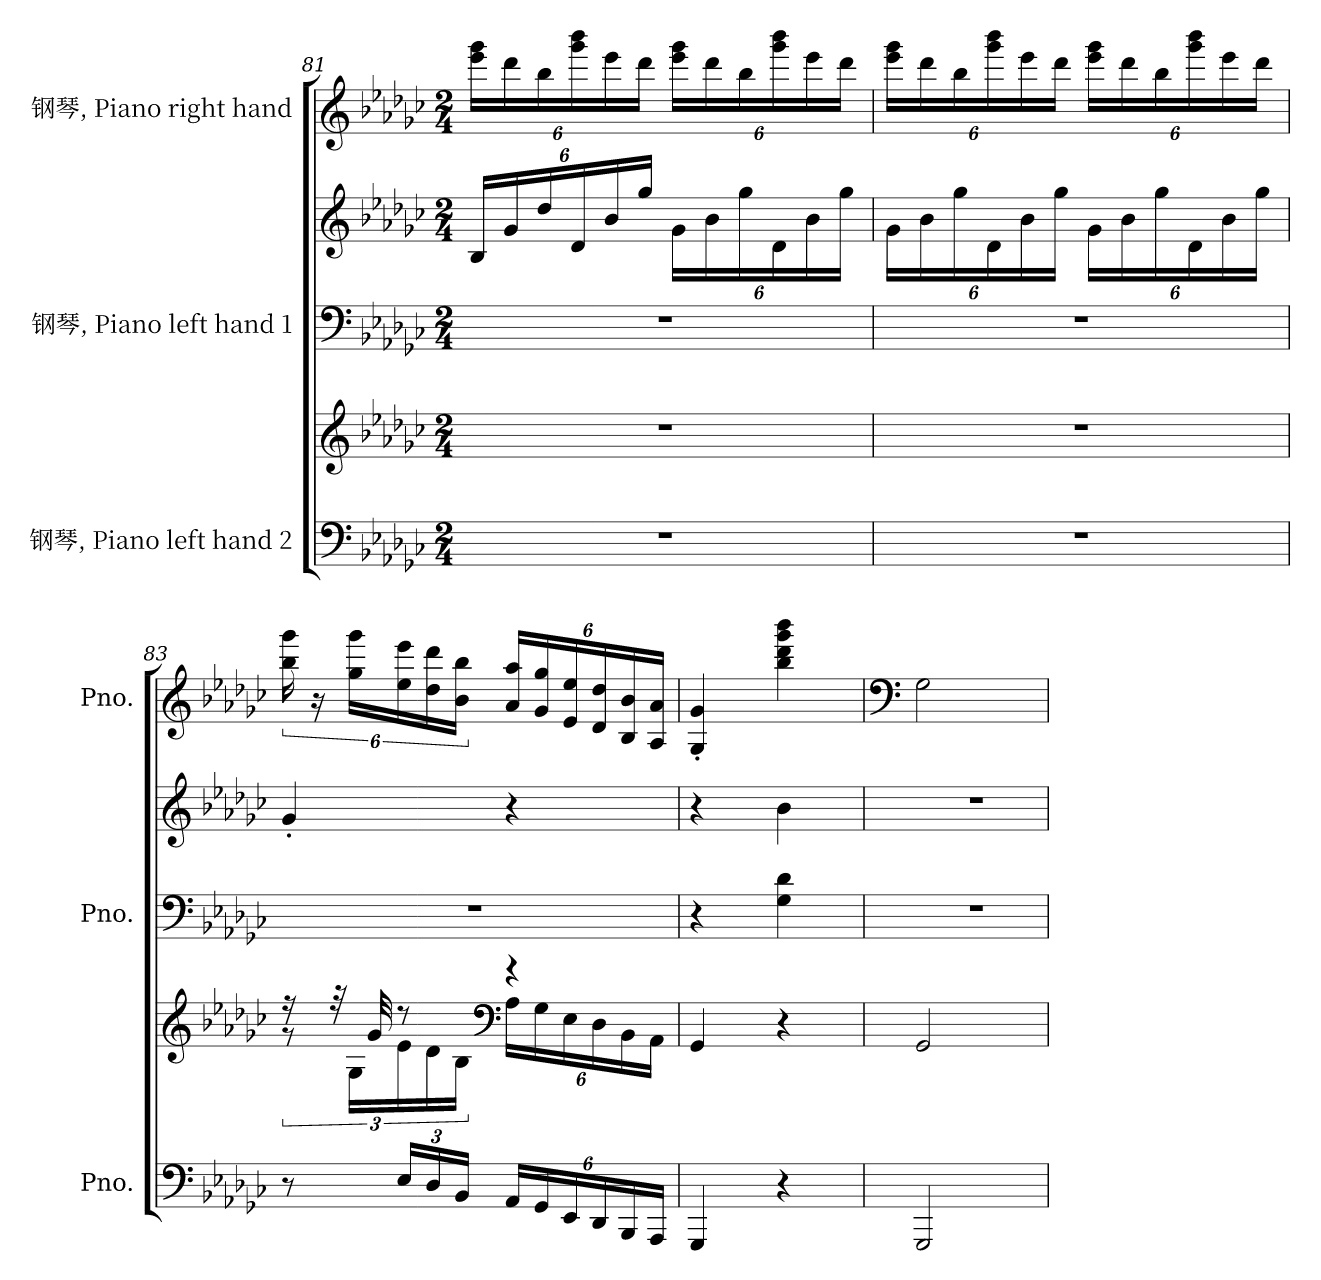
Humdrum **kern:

**kern	**kern	**kern	**kern	**kern
*part3	*part3	*part2	*part2	*part1
*staff5	*staff4	*staff3	*staff2	*staff1
*I"钢琴, Piano left hand 2	*	*I"钢琴, Piano left hand 1	*	*I"钢琴, Piano right hand
*I'Pno.	*	*I'Pno.	*	*I'Pno.
*clefF4	*clefG2	*clefF4	*clefG2	*clefG2
*k[b-e-a-d-g-c-]	*k[b-e-a-d-g-c-]	*k[b-e-a-d-g-c-]	*k[b-e-a-d-g-c-]	*k[b-e-a-d-g-c-]
*M2/4	*M2/4	*M2/4	*M2/4	*M2/4
*	*	*	*Xbrackettup	*Xbrackettup
=81	=81	=81	=81	=81
2r	2r	2r	24B-/LL	24eee-\ 24ggg-\LL
.	.	.	24g-/	24ddd-\
.	.	.	24dd-/	24bb-\
.	.	.	24d-/	24ggg-\ 24bbb-\
.	.	.	24b-/	24eee-\
.	.	.	24gg-/JJ	24ddd-\JJ
.	.	.	24g-\LL	24eee-\ 24ggg-\LL
.	.	.	24b-\	24ddd-\
.	.	.	24gg-\	24bb-\
.	.	.	24d-\	24ggg-\ 24bbb-\
.	.	.	24b-\	24eee-\
.	.	.	24gg-\JJ	24ddd-\JJ
!!LO:PB:g=z
=82	=82	=82	=82	=82
2r	2r	2r	24g-\LL	24eee-\ 24ggg-\LL
.	.	.	24b-\	24ddd-\
.	.	.	24gg-\	24bb-\
.	.	.	24d-\	24ggg-\ 24bbb-\
.	.	.	24b-\	24eee-\
.	.	.	24gg-\JJ	24ddd-\JJ
.	.	.	24g-\LL	24eee-\ 24ggg-\LL
.	.	.	24b-\	24ddd-\
.	.	.	24gg-\	24bb-\
.	.	.	24d-\	24ggg-\ 24bbb-\
.	.	.	24b-\	24eee-\
.	.	.	24gg-\JJ	24ddd-\JJ
=83	=83	=83	=83	=83
*	*^	*	*	*
*	*	*	*	*	*brackettup
8r	16r	12r	2r	4g-'/	24bb-\ 24ggg-\
.	.	.	.	.	24r
.	32r	.	.	.	.
.	.	24G-\LL	.	.	24gg-\ 24ggg-\LL
.	32g-/	.	.	.	.
*Xbrackettup	*	*Xbrackettup	*	*	*Xbrackettup
24E-/LL	8r	24e-\	.	.	24ee-\ 24eee-\
24D-/	.	24d-\	.	.	24dd-\ 24ddd-\
24BB-/JJ	.	24B-\JJ	.	.	24b-\ 24bb-\JJ
*	*clefF4	*	*	*	*
24AA-/LL	4r	24A-\LL	.	4r	24a-/ 24aa-/LL
24GG-/	.	24G-\	.	.	24g-/ 24gg-/
24EE-/	.	24E-\	.	.	24e-/ 24ee-/
24DD-/	.	24D-\	.	.	24d-/ 24dd-/
24BBB-/	.	24BB-\	.	.	24B-/ 24b-/
24AAA-/JJ	.	24AA-\JJ	.	.	24A-/ 24a-/JJ
*	*v	*v	*	*	*
=84	=84	=84	=84	=84
4GGG-/	4GG-/	4r	4r	4G-/' 4g-/'
4r	4r	4G-\ 4d-\	4b-\	4bb-\ 4ddd-\ 4ggg-\ 4bbb-\
!!LO:LB:g=z
=85	=85	=85	=85	=85
*	*	*	*	*clefF4
2GGG-/	2GG-/	2r	2r	2G-\
=	=	=	=	=
*-	*-	*-	*-	*-
